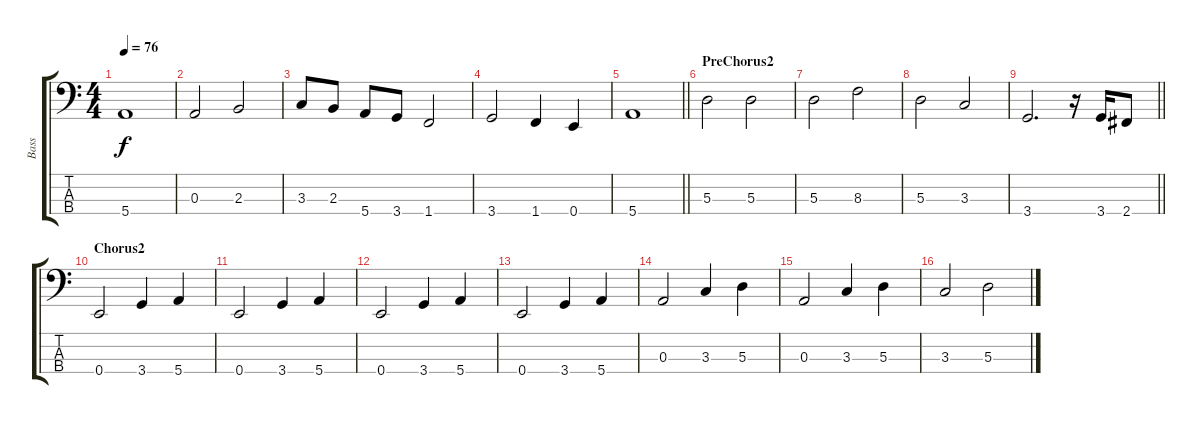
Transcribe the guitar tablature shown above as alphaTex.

\track ("Bass" "Bass") {instrument electricbasspick}
\staff {score tabs}
\tuning (G2 D2 A1 E1) {hide}
\ts (4 4)
\tempo 76
\clef f4
\ks c
5.4.1{dy f} |
0.3.2 2.3.2 |
3.3.8 2.3.8 5.4.8{beam merge} 3.4.8 1.4.2 |
3.4.2 1.4.4 0.4.4 |
\barLineRight lightlight
5.4.1 |
\section ("" "PreChorus2")
5.3.2 5.3.2 |
5.3.2 8.3.2 |
5.3.2 3.3.2 |
\barLineRight lightlight
3.4.2{d} r.16{beam merge} 3.4.16{beam merge} 2.4.8 |
\section ("" "Chorus2")
0.4.2 3.4.4 5.4.4 |
0.4.2 3.4.4 5.4.4 |
0.4.2 3.4.4 5.4.4 |
0.4.2 3.4.4 5.4.4 |
0.3.2 3.3.4 5.3.4 |
0.3.2 3.3.4 5.3.4 |
3.3.2 5.3.2
